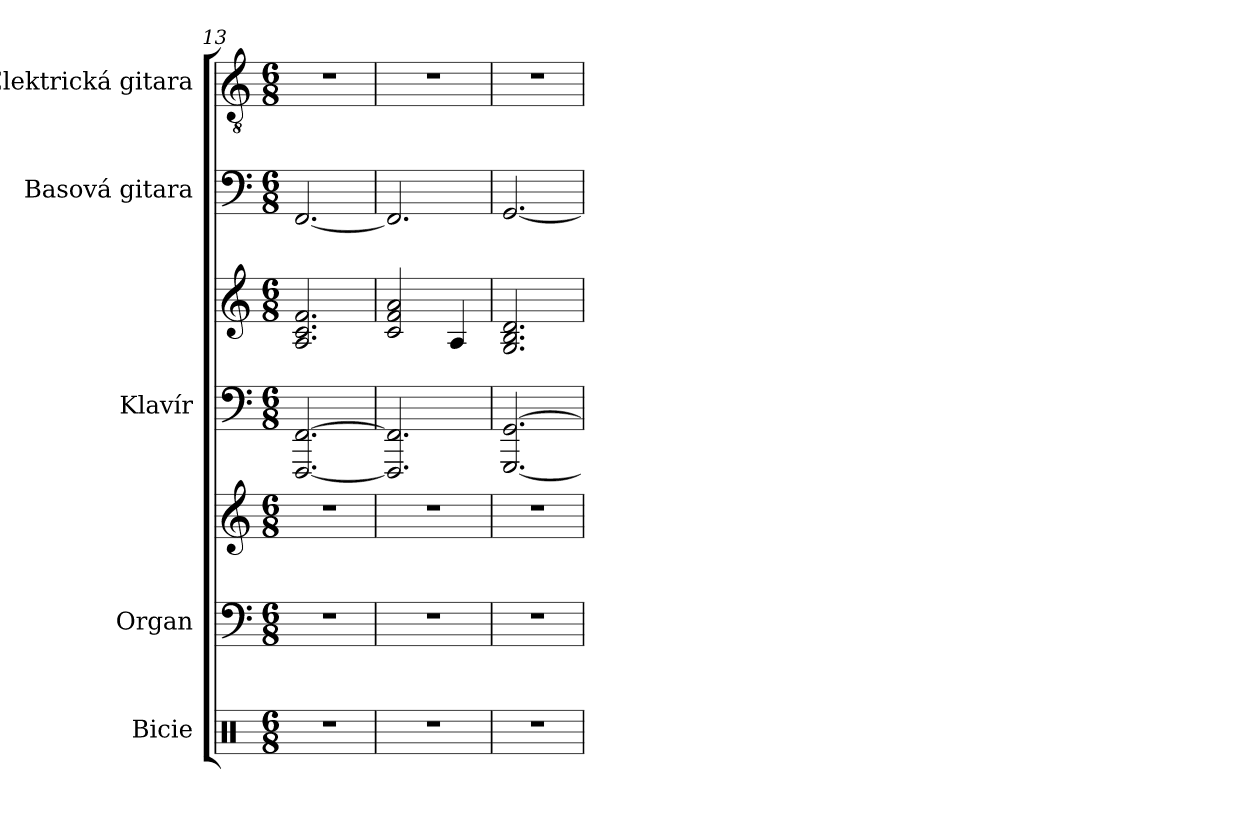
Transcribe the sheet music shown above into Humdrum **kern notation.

**kern	**kern	**kern	**kern	**kern	**kern	**kern
*part5	*part4	*part4	*part3	*part3	*part2	*part1
*staff7	*staff6	*staff5	*staff4	*staff3	*staff2	*staff1
*I"Bicie	*I"Organ	*	*I"Klavír	*	*I"Basová gitara	*I"Elektrická gitara
*	*I'Org.	*	*I'Kl.	*	*	*
*clefX	*clefF4	*clefG2	*clefF4	*clefG2	*clefF4	*clefGv2
*	*	*	*	*	*ITrd7c12	*
*k[]	*k[]	*k[]	*k[]	*k[]	*k[]	*k[]
*M6/8	*M6/8	*M6/8	*M6/8	*M6/8	*M6/8	*M6/8
=13	=13	=13	=13	=13	=13	=13
2.r	2.r	2.r	[2.FFF/ [2.FF/	2.A/ 2.c/ 2.f/	[2.FFF/	2.r
=14	=14	=14	=14	=14	=14	=14
2.r	2.r	2.r	2.FFF/] 2.FF/]	2c/ 2f/ 2a/	2.FFF/]	2.r
.	.	.	.	4A/	.	.
=15	=15	=15	=15	=15	=15	=15
2.r	2.r	2.r	[2.GGG/ [2.GG/	2.G/ 2.B/ 2.d/	[2.GGG/	2.r
=	=	=	=	=	=	=
*-	*-	*-	*-	*-	*-	*-
